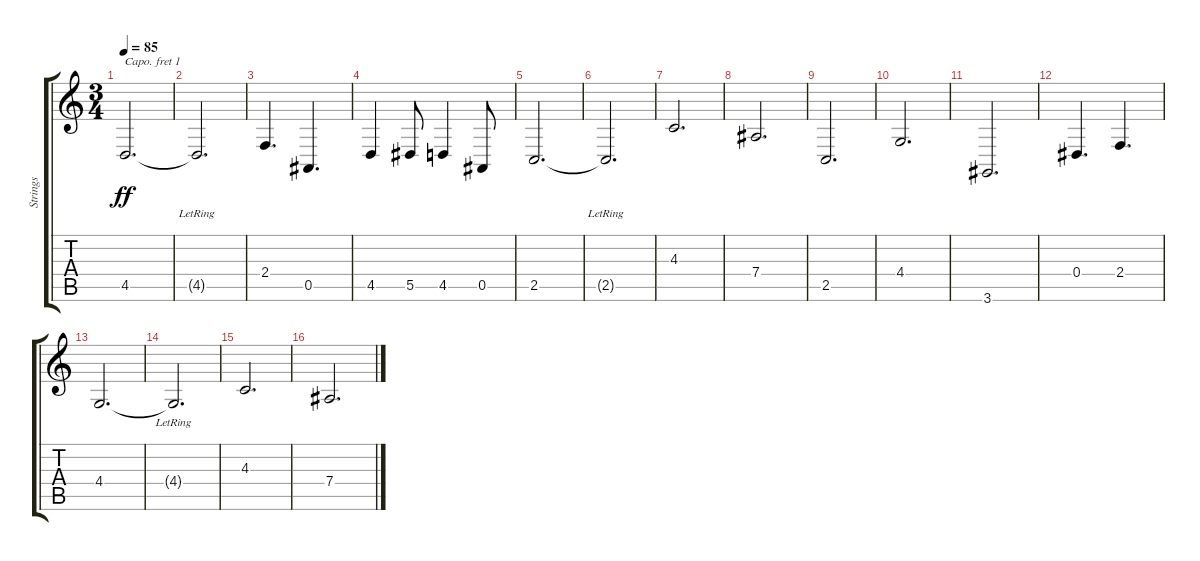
\track ("Strings" "Strings") {instrument acousticgrandpiano}
\staff {score tabs}
\capo 1
\tuning (E4 B3 G3 D3 A2 E2) {hide}
\ts (3 4)
\tempo 85
\clef g2
\ks c
4.5.2{d dy ff} |
4.5{lr t}.2{d} |
2.4.4{d} 0.5.4{d} |
4.5.4 5.5.8 4.5.4 0.5.8 |
2.5.2{d} |
2.5{lr t}.2{d} |
4.3.2{d} |
7.4.2{d} |
2.5.2{d} |
4.4.2{d} |
3.6.2{d} |
0.4.4{d} 2.4.4{d} |
4.4.2{d} |
4.4{lr t}.2{d} |
4.3.2{d} |
7.4.2{d}
